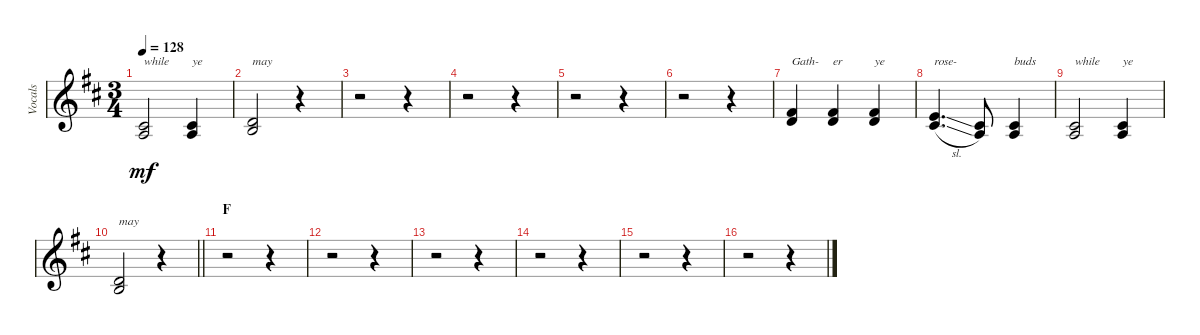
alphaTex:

\track ("Vocals" "Vocals") {instrument baritonesax}
\staff {score}
\tuning (E4 B3 G3 D3 A2 E2) {hide}
\ts (3 4)
\tempo 128
\clef g2
\ks d
(6.3 7.4).2{txt "while" dy mf} (6.3 7.4).4{txt "ye"} |
(7.3 9.4).2{txt "may"} r.4 |
r.2 r.4 |
r.2 r.4 |
r.2 r.4 |
r.2 r.4 |
(2.1 3.2).4{txt "Gath-"} (2.1 3.2).4{txt "er"} (2.1 3.2).4{txt "ye"} |
(9.3{sl} 11.4{sl}).4{d txt "rose-"} (6.3 7.4).8 (6.3 7.4).4{txt "buds"} |
(6.3 7.4).2{txt "while"} (6.3 7.4).4{txt "ye"} |
\barLineRight lightlight
(7.3 9.4).2{txt "may"} r.4 |
\section ("" "F")
r.2 r.4 |
r.2 r.4 |
r.2 r.4 |
r.2 r.4 |
r.2 r.4 |
r.2 r.4
